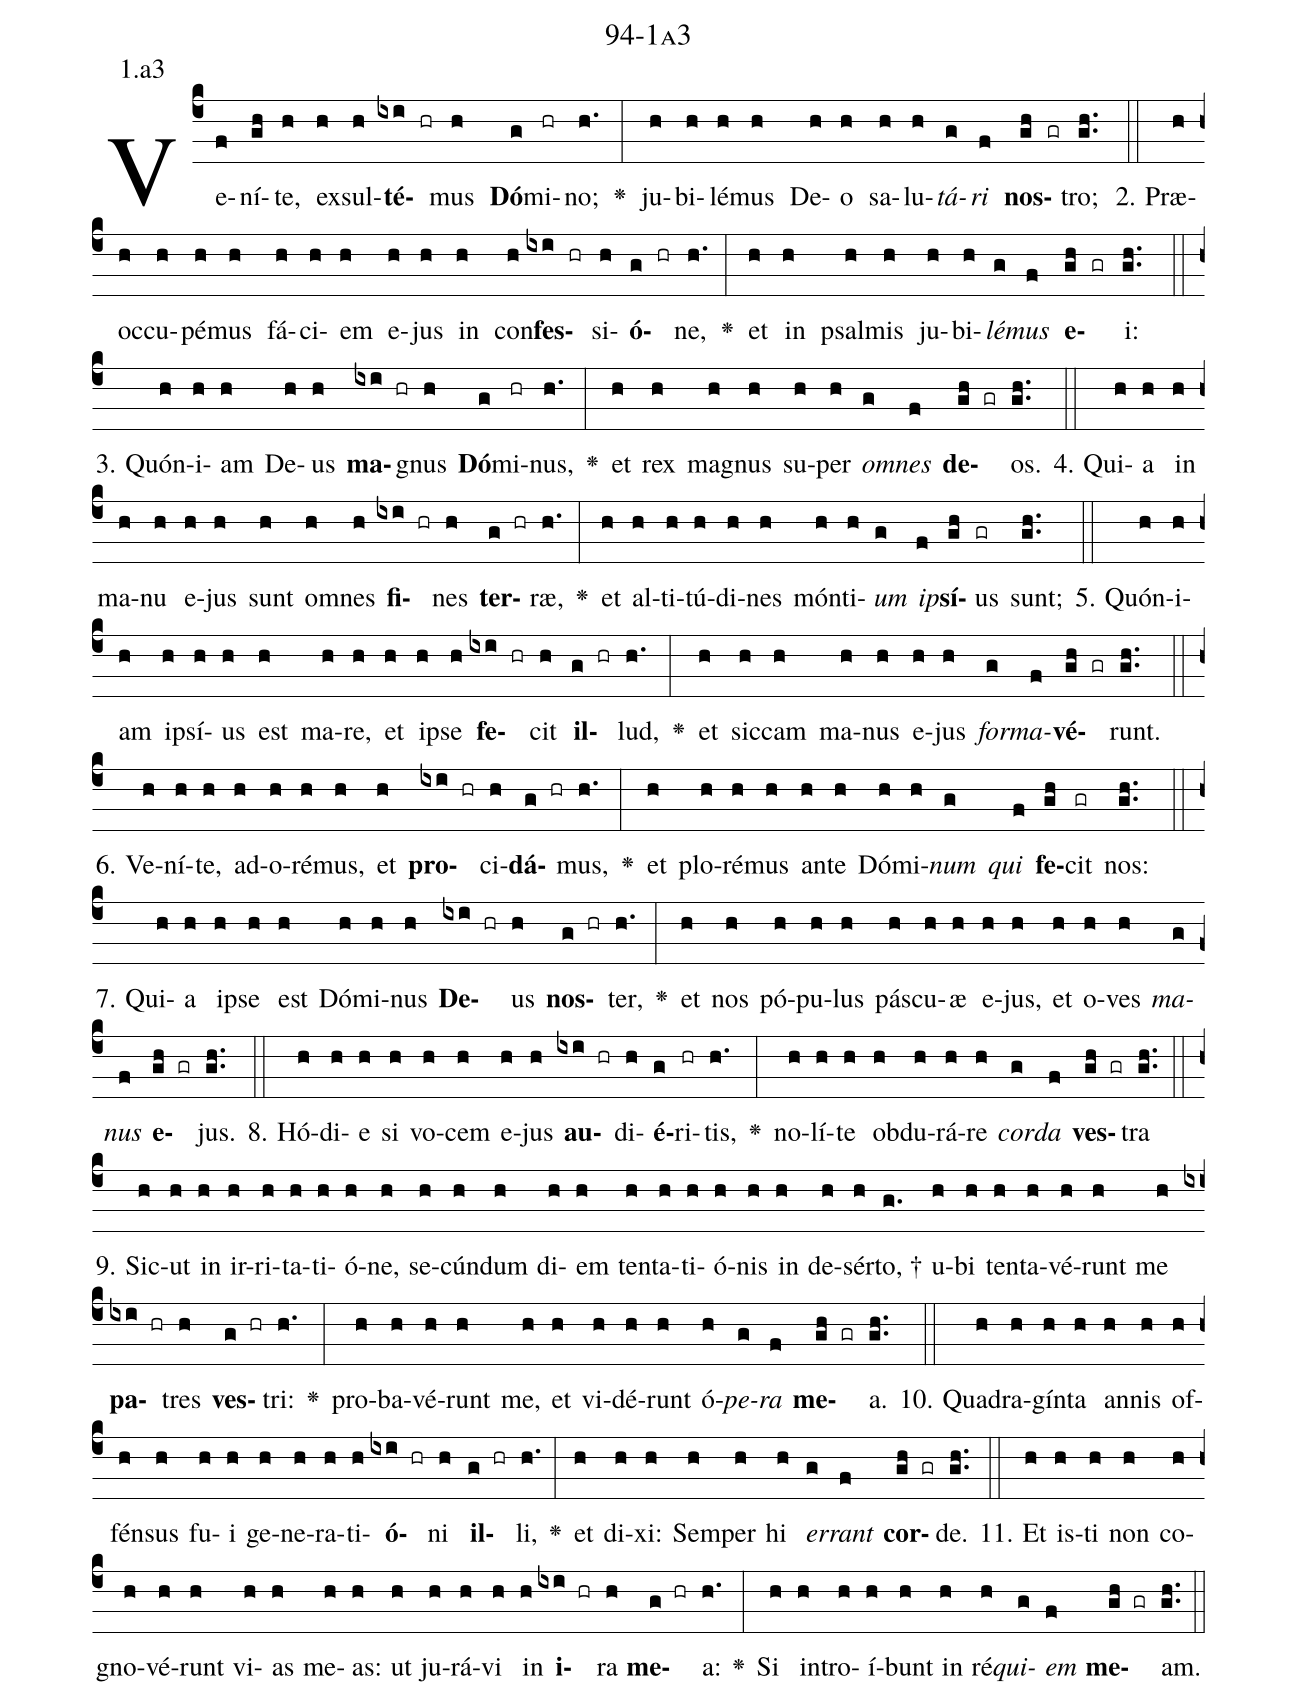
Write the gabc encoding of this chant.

name: 94-1a3;
annotation: 1.a3;
%%
(c4)Ve(f)ní(gh)te,(h) ex(h)sul(h)<b>té</b>(ixi hr)mus(h) <b>Dó</b>(g)mi(hr)no;(h.) <v>\greheightstar</v>(:) ju(h)bi(h)lé(h)mus(h) De(h)o(h) sa(h)lu(h)<i>tá</i>(g)<i>ri</i>(f) <b>nos</b>(gh gr)tro;(gh..) (::)
2. Præ(h)oc(h)cu(h)pé(h)mus(h) fá(h)ci(h)em(h) e(h)jus(h) in(h) con(h)<b>fes</b>(ixi hr)si(h)<b>ó</b>(g hr)ne,(h.) <v>\greheightstar</v>(:) et(h) in(h) psal(h)mis(h) ju(h)bi(h)<i>lé</i>(g)<i>mus</i>(f) <b>e</b>(gh gr)i:(gh..) (::)
3. Quón(h)i(h)am(h) De(h)us(h) <b>ma</b>(ixi hr)gnus(h) <b>Dó</b>(g)mi(hr)nus,(h.) <v>\greheightstar</v>(:) et(h) rex(h) ma(h)gnus(h) su(h)per(h) <i>om</i>(g)<i>nes</i>(f) <b>de</b>(gh gr)os.(gh..) (::)
4. Qui(h)a(h) in(h) ma(h)nu(h) e(h)jus(h) sunt(h) om(h)nes(h) <b>fi</b>(ixi hr)nes(h) <b>ter</b>(g hr)ræ,(h.) <v>\greheightstar</v>(:) et(h) al(h)ti(h)tú(h)di(h)nes(h) món(h)ti(h)<i>um</i>(g) <i>ip</i>(f)<b>sí</b>(gh)us(gr) sunt;(gh..) (::)
5. Quón(h)i(h)am(h) ip(h)sí(h)us(h) est(h) ma(h)re,(h) et(h) ip(h)se(h) <b>fe</b>(ixi hr)cit(h) <b>il</b>(g hr)lud,(h.) <v>\greheightstar</v>(:) et(h) sic(h)cam(h) ma(h)nus(h) e(h)jus(h) <i>for</i>(g)<i>ma</i>(f)<b>vé</b>(gh gr)runt.(gh..) (::)
6. Ve(h)ní(h)te,(h) ad(h)o(h)ré(h)mus,(h) et(h) <b>pro</b>(ixi hr)ci(h)<b>dá</b>(g hr)mus,(h.) <v>\greheightstar</v>(:) et(h) plo(h)ré(h)mus(h) an(h)te(h) Dó(h)mi(h)<i>num</i>(g) <i>qui</i>(f) <b>fe</b>(gh)cit(gr) nos:(gh..) (::)
7. Qui(h)a(h) ip(h)se(h) est(h) Dó(h)mi(h)nus(h) <b>De</b>(ixi hr)us(h) <b>nos</b>(g hr)ter,(h.) <v>\greheightstar</v>(:) et(h) nos(h) pó(h)pu(h)lus(h) pás(h)cu(h)æ(h) e(h)jus,(h) et(h) o(h)ves(h) <i>ma</i>(g)<i>nus</i>(f) <b>e</b>(gh gr)jus.(gh..) (::)
8. Hó(h)di(h)e(h) si(h) vo(h)cem(h) e(h)jus(h) <b>au</b>(ixi hr)di(h)<b>é</b>(g)ri(hr)tis,(h.) <v>\greheightstar</v>(:) no(h)lí(h)te(h) ob(h)du(h)rá(h)re(h) <i>cor</i>(g)<i>da</i>(f) <b>ves</b>(gh gr)tra(gh..) (::)
9. Sic(h)ut(h) in(h) ir(h)ri(h)ta(h)ti(h)ó(h)ne,(h) se(h)cún(h)dum(h) di(h)em(h) ten(h)ta(h)ti(h)ó(h)nis(h) in(h) de(h)sér(h)to, †(g.) u(h)bi(h) ten(h)ta(h)vé(h)runt(h) me(h) <b>pa</b>(ixi hr)tres(h) <b>ves</b>(g hr)tri:(h.) <v>\greheightstar</v>(:) pro(h)ba(h)vé(h)runt(h) me,(h) et(h) vi(h)dé(h)runt(h) ó(h)<i>pe</i>(g)<i>ra</i>(f) <b>me</b>(gh gr)a.(gh..) (::)
10. Qua(h)dra(h)gín(h)ta(h) an(h)nis(h) of(h)fén(h)sus(h) fu(h)i(h) ge(h)ne(h)ra(h)ti(h)<b>ó</b>(ixi hr)ni(h) <b>il</b>(g hr)li,(h.) <v>\greheightstar</v>(:) et(h) di(h)xi:(h) Sem(h)per(h) hi(h) <i>er</i>(g)<i>rant</i>(f) <b>cor</b>(gh gr)de.(gh..) (::)
11. Et(h) is(h)ti(h) non(h) co(h)gno(h)vé(h)runt(h) vi(h)as(h) me(h)as:(h) ut(h) ju(h)rá(h)vi(h) in(h) <b>i</b>(ixi hr)ra(h) <b>me</b>(g hr)a:(h.) <v>\greheightstar</v>(:) Si(h) in(h)tro(h)í(h)bunt(h) in(h) ré(h)<i>qui</i>(g)<i>em</i>(f) <b>me</b>(gh gr)am.(gh..) (::)
